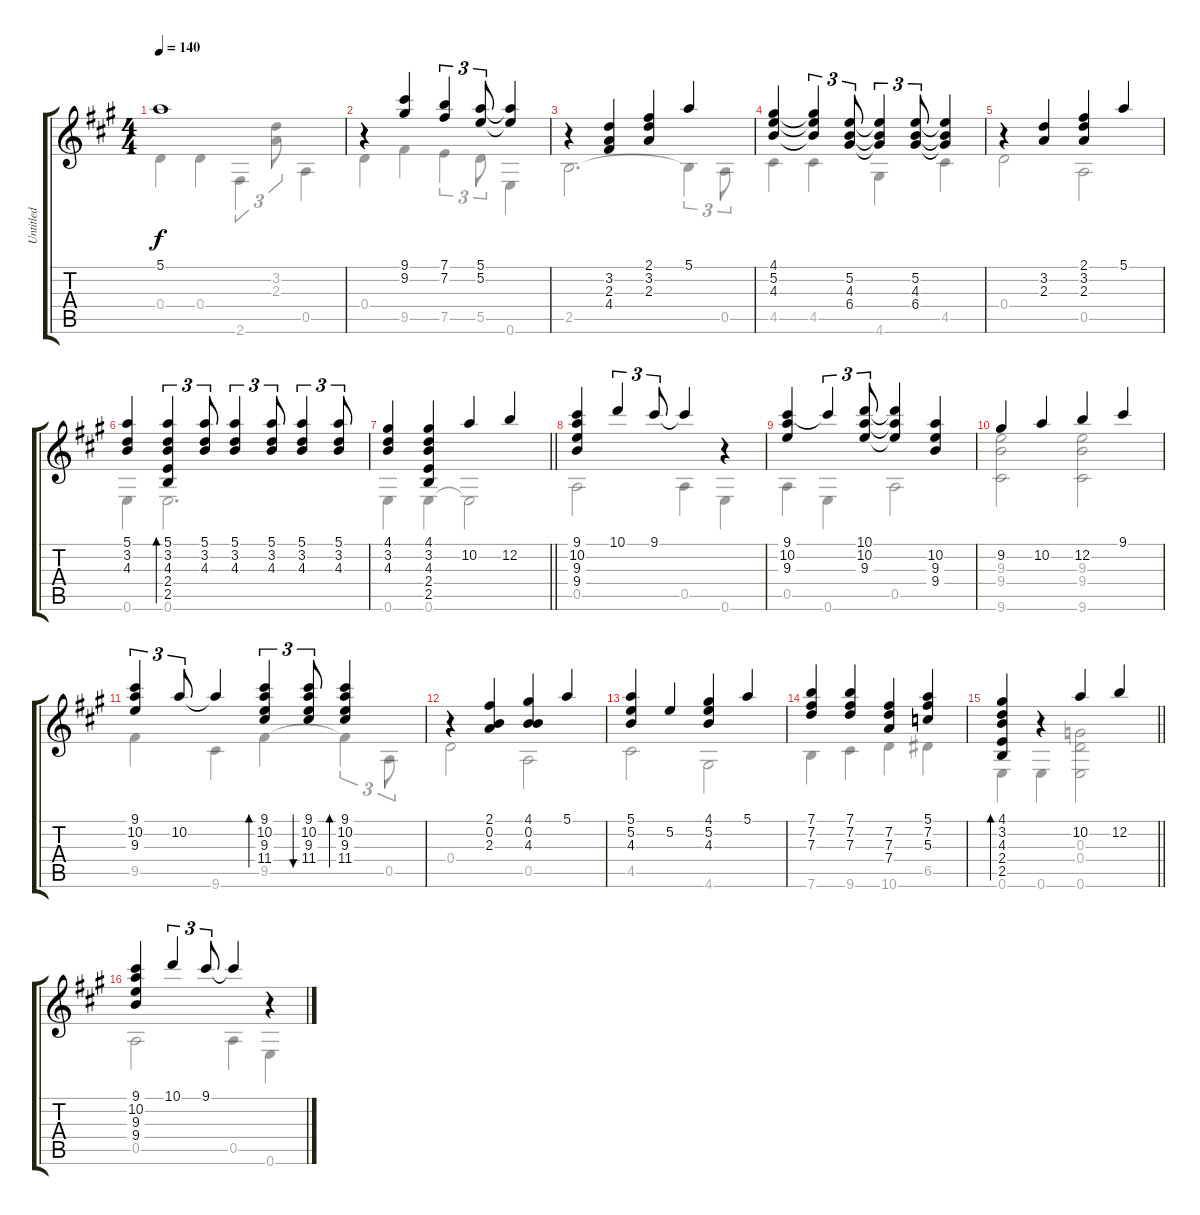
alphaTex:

\track ("Untitled" "Untitled") {instrument acousticguitarnylon}
\staff {score tabs}
\tuning (E4 B3 G3 D3 A2 E2) {hide}
\voice
\ts (4 4)
\tempo 140
\clef g2
\ks a
5.1{t}.1{dy f} |
r.4 (9.1 9.2).4 (7.1 7.2).4{tu (3 2)} (5.1 5.2).8{tu (3 2)} (5.1{t} 5.2{t}).4 |
r.4 (3.2 2.3 4.4).4 (2.1 3.2 2.3).4 5.1.4 |
(4.1 5.2 4.3).4 (4.1{t} 5.2{t} 4.3{t}).4{tu (3 2)} (5.2 4.3 6.4).8{tu (3 2)} (5.2{t} 4.3{t} 6.4{t}).4{tu (3 2)} (5.2 4.3 6.4).8{tu (3 2)} (5.2{t} 4.3{t} 6.4{t}).4 |
r.4 (3.2 2.3).4 (2.1 3.2 2.3).4 5.1.4 |
(5.1 3.2 4.3).4 (5.1 3.2 4.3 2.4 2.5).4{tu (3 2) bd 30} (5.1 3.2 4.3).8{tu (3 2)} (5.1 3.2 4.3).4{tu (3 2)} (5.1 3.2 4.3).8{tu (3 2)} (5.1 3.2 4.3).4{tu (3 2)} (5.1 3.2 4.3).8{tu (3 2)} |
\barLineRight lightlight
(4.1 3.2 4.3).4 (4.1 3.2 4.3 2.4 2.5).4 10.2.4 12.2.4 |
(9.1 10.2 9.3 9.4).4 10.1.4{tu (3 2)} 9.1.8{tu (3 2)} 9.1{t}.4 r.4 |
(9.1 10.2 9.3).4 9.1{t}.4{tu (3 2)} (10.1 10.2 9.3).8{tu (3 2)} (10.1{t} 10.2{t} 9.3{t}).4 (10.2 9.3 9.4).4 |
9.2.4 10.2.4 12.2.4 9.1.4 |
(9.1 10.2 9.3).4{tu (3 2)} 10.2.8{tu (3 2)} 10.2{t}.4 (9.1 10.2 9.3 11.4).4{tu (3 2) bd 30} (9.1 10.2 9.3 11.4).8{tu (3 2) bu 30} (9.1 10.2 9.3 11.4).4{bd 30} |
r.4 (2.1 0.2 2.3).4 (4.1 0.2 4.3).4 5.1.4 |
(5.1 5.2 4.3).4 5.2.4 (4.1 5.2 4.3).4 5.1.4 |
(7.1 7.2 7.3).4 (7.1 7.2 7.3).4 (7.2 7.3 7.4).4 (5.1 7.2 5.3).4 |
\barLineRight lightlight
(4.1 3.2 4.3 2.4 2.5).4{bd 30} r.4 10.2.4 12.2.4 |
(9.1 10.2 9.3 9.4).4 10.1.4{tu (3 2)} 9.1.8{tu (3 2)} 9.1{t}.4 r.4
\voice
\clef g2
\ottava regular
\simile none
\ks a
0.4.4{dy f} 0.4.4 2.6.4{tu (3 2)} (3.2 2.3).8{tu (3 2)} 0.5.4 |
0.4.4 9.5.4 7.5.4{tu (3 2)} 5.5.8{tu (3 2)} 0.6.4 |
2.5.2{d} 2.5{t}.4{tu (3 2)} 0.5.8{tu (3 2)} |
4.5.4 4.5.4 4.6.4 4.5.4 |
0.4.2 0.5.2 |
0.6.4 0.6.2{d} |
\barLineRight lightlight
0.6.4 0.6.4 0.6{t}.2 |
0.5.2 0.5.4 0.6.4 |
0.5.4 0.6.4 0.5.2 |
(9.3 9.4 9.6).2 (9.3 9.4 9.6).2 |
9.5.4 9.6.4 9.5.4 9.5{t}.4{tu (3 2)} 0.5.8{tu (3 2)} |
0.4.2 0.5.2 |
4.5.2 4.6.2 |
7.6.4 9.6.4 10.6.4 6.5.4 |
\barLineRight lightlight
0.6.4 0.6.4 (0.3 0.4 0.6).2 |
0.5.2 0.5.4 0.6.4
